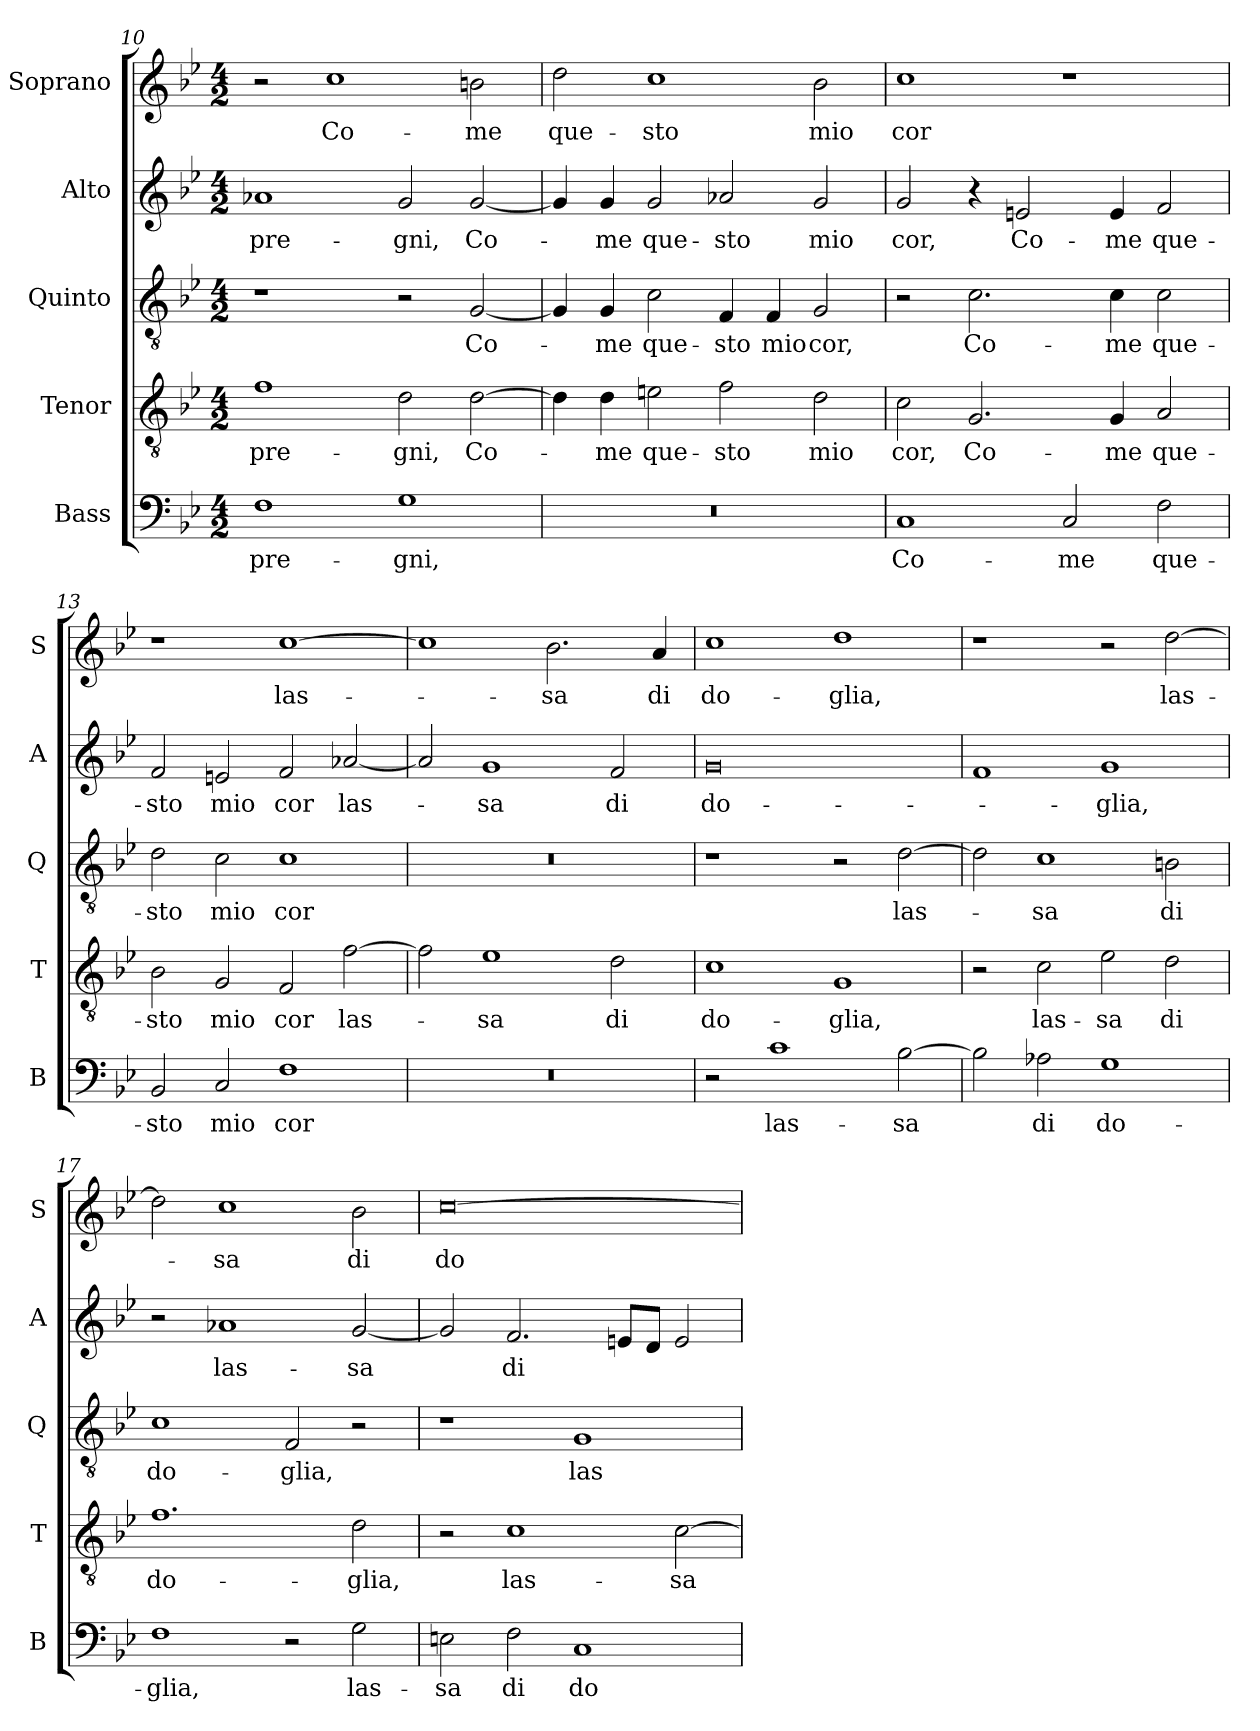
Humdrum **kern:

**kern	**text	**kern	**text	**kern	**text	**kern	**text	**kern	**text
*part5	*part5	*part4	*part4	*part3	*part3	*part2	*part2	*part1	*part1
*staff5	*staff5	*staff4	*staff4	*staff3	*staff3	*staff2	*staff2	*staff1	*staff1
*I"Bass	*	*I"Tenor	*	*I"Quinto	*	*I"Alto	*	*I"Soprano	*
*I'B	*	*I'T	*	*I'Q	*	*I'A	*	*I'S	*
*clefF4	*	*clefGv2	*	*clefGv2	*	*clefG2	*	*clefG2	*
*k[b-e-]	*	*k[b-e-]	*	*k[b-e-]	*	*k[b-e-]	*	*k[b-e-]	*
*B-:	*	*B-:	*	*B-:	*	*B-:	*	*B-:	*
*M4/2	*	*M4/2	*	*M4/2	*	*M4/2	*	*M4/2	*
=10	=10	=10	=10	=10	=10	=10	=10	=10	=10
!	!LO:LY:b	!	!LO:LY:b	!	!	!	!LO:LY:b	!	!
1F	pre-	1f	pre-	1r	.	1a-X	pre-	2r	.
!	!	!	!	!	!	!	!	!	!LO:LY:b
.	.	.	.	.	.	.	.	1cc	Co-
!	!LO:LY:b	!	!LO:LY:b	!	!	!	!LO:LY:b	!	!
1G	-gni,	2d\	-gni,	2r	.	2g/	-gni,	.	.
!	!	!	!LO:LY:b	!	!LO:LY:b	!	!LO:LY:b	!	!LO:LY:b
.	.	[2d\	Co-	[2G/	Co-	[2g/	Co-	2bn\	-me
=11	=11	=11	=11	=11	=11	=11	=11	=11	=11
!	!	!	!	!	!	!	!	!	!LO:LY:b
0r	.	4d\]	.	4G/]	.	4g/]	.	2dd\	que-
!	!	!	!LO:LY:b	!	!LO:LY:b	!	!LO:LY:b	!	!
.	.	4d\	-me	4G/	-me	4g/	-me	.	.
!	!	!	!LO:LY:b	!	!LO:LY:b	!	!LO:LY:b	!	!LO:LY:b
.	.	2en\	que-	2c\	que-	2g/	que-	1cc	-sto
!	!	!	!LO:LY:b	!	!LO:LY:b	!	!LO:LY:b	!	!
.	.	2f\	-sto	4F/	-sto	2a-X/	-sto	.	.
!	!	!	!	!	!LO:LY:b	!	!	!	!
.	.	.	.	4F/	mio	.	.	.	.
!	!	!	!LO:LY:b	!	!LO:LY:b	!	!LO:LY:b	!	!LO:LY:b
.	.	2d\	mio	2G/	cor,	2g/	mio	2b-\	mio
=12	=12	=12	=12	=12	=12	=12	=12	=12	=12
!	!LO:LY:b	!	!LO:LY:b	!	!	!	!LO:LY:b	!	!LO:LY:b
1C	Co-	2c\	cor,	2r	.	2g/	cor,	1cc	cor
!	!	!	!LO:LY:b	!	!LO:LY:b	!	!	!	!
.	.	2.G/	Co-	2.c\	Co-	4r	.	.	.
!	!	!	!	!	!	!	!LO:LY:b	!	!
.	.	.	.	.	.	2en/	Co-	.	.
!	!LO:LY:b	!	!	!	!	!	!	!	!
2C/	-me	.	.	.	.	.	.	1r	.
!	!	!	!LO:LY:b	!	!LO:LY:b	!	!LO:LY:b	!	!
.	.	4G/	-me	4c\	-me	4e/	-me	.	.
!	!LO:LY:b	!	!LO:LY:b	!	!LO:LY:b	!	!LO:LY:b	!	!
2F\	que-	2A/	que-	2c\	que-	2f/	que-	.	.
!!LO:LB:g=z
=13	=13	=13	=13	=13	=13	=13	=13	=13	=13
!	!LO:LY:b	!	!LO:LY:b	!	!LO:LY:b	!	!LO:LY:b	!	!
2BB-/	-sto	2B-\	-sto	2d\	-sto	2f/	-sto	1r	.
!	!LO:LY:b	!	!LO:LY:b	!	!LO:LY:b	!	!LO:LY:b	!	!
2C/	mio	2G/	mio	2c\	mio	2en/	mio	.	.
!	!LO:LY:b	!	!LO:LY:b	!	!LO:LY:b	!	!LO:LY:b	!	!LO:LY:b
1F	cor	2F/	cor	1c	cor	2f/	cor	[1cc	las-
!	!	!	!LO:LY:b	!	!	!	!LO:LY:b	!	!
.	.	[2f\	las-	.	.	[2a-X/	las-	.	.
=14	=14	=14	=14	=14	=14	=14	=14	=14	=14
0r	.	2f\]	.	0r	.	2a-/]	.	1cc]	.
!	!	!	!LO:LY:b	!	!	!	!LO:LY:b	!	!
.	.	1e-	-sa	.	.	1g	-sa	.	.
!	!	!	!	!	!	!	!	!	!LO:LY:b
.	.	.	.	.	.	.	.	2.b-\	-sa
!	!	!	!LO:LY:b	!	!	!	!LO:LY:b	!	!
.	.	2d\	di	.	.	2f/	di	.	.
!	!	!	!	!	!	!	!	!	!LO:LY:b
.	.	.	.	.	.	.	.	4a/	di
=15	=15	=15	=15	=15	=15	=15	=15	=15	=15
!	!	!	!LO:LY:b	!	!	!	!LO:LY:b	!	!LO:LY:b
2r	.	1c	do-	1r	.	0g	do-	1cc	do-
!	!LO:LY:b	!	!	!	!	!	!	!	!
1c	las-	.	.	.	.	.	.	.	.
!	!	!	!LO:LY:b	!	!	!	!	!	!LO:LY:b
.	.	1G	-glia,	2r	.	.	.	1dd	-glia,
!	!LO:LY:b	!	!	!	!LO:LY:b	!	!	!	!
[2B-\	-sa	.	.	[2d\	las-	.	.	.	.
=16	=16	=16	=16	=16	=16	=16	=16	=16	=16
2B-\]	.	2r	.	2d\]	.	1f	.	1r	.
!	!LO:LY:b	!	!LO:LY:b	!	!LO:LY:b	!	!	!	!
2A-X\	di	2c\	las-	1c	-sa	.	.	.	.
!	!LO:LY:b	!	!LO:LY:b	!	!	!	!LO:LY:b	!	!
1G	do-	2e-\	-sa	.	.	1g	-glia,	2r	.
!	!	!	!LO:LY:b	!	!LO:LY:b	!	!	!	!LO:LY:b
.	.	2d\	di	2Bn\	di	.	.	[2dd\	las-
!!LO:LB:g=z
=17	=17	=17	=17	=17	=17	=17	=17	=17	=17
!	!LO:LY:b	!	!LO:LY:b	!	!LO:LY:b	!	!	!	!
1F	-glia,	1.f	do-	1c	do-	2r	.	2dd\]	.
!	!	!	!	!	!	!	!LO:LY:b	!	!LO:LY:b
.	.	.	.	.	.	1a-X	las-	1cc	-sa
!	!	!	!	!	!LO:LY:b	!	!	!	!
2r	.	.	.	2F/	-glia,	.	.	.	.
!	!LO:LY:b	!	!LO:LY:b	!	!	!	!LO:LY:b	!	!LO:LY:b
2G\	las-	2d\	-glia,	2r	.	[2g/	-sa	2b-\	di
=18	=18	=18	=18	=18	=18	=18	=18	=18	=18
!	!LO:LY:b	!	!	!	!	!	!	!	!LO:LY:b
2En\	-sa	2r	.	1r	.	2g/]	.	[0cc	do-
!	!LO:LY:b	!	!LO:LY:b	!	!	!	!LO:LY:b	!	!
2F\	di	1c	las-	.	.	2.f/	di	.	.
!	!LO:LY:b	!	!	!	!LO:LY:b	!	!	!	!
1C	do-	.	.	1G	las-	.	.	.	.
.	.	.	.	.	.	8en/L	.	.	.
.	.	.	.	.	.	8d/J	.	.	.
!	!	!	!LO:LY:b	!	!	!	!	!	!
.	.	[2c\	-sa	.	.	2e/	.	.	.
=	=	=	=	=	=	=	=	=	=
*-	*-	*-	*-	*-	*-	*-	*-	*-	*-
